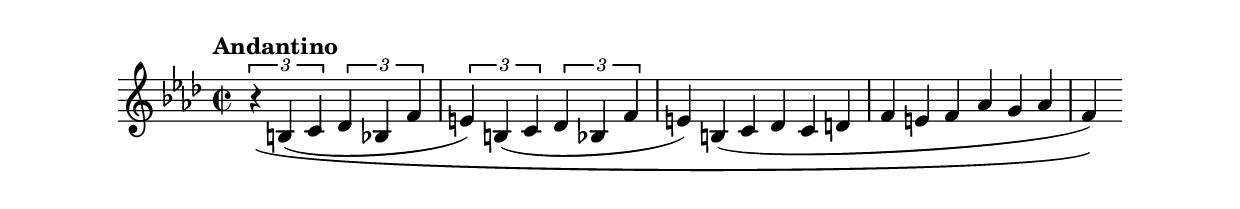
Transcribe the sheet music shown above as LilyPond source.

\version "2.15.30"
\include "indice.ily"
\new Staff  \relative f {
  \time 2/2
  \key f \minor
  \clef treble
  \tempo "Andantino"
\times 2/3 { r\( b ( c }
\times 2/3 { des bes f' }
\times 2/3 { e) b( c }
\times 2/3 { des bes f' }
\override TupletBracket #'stencil = ##f
\override TupletNumber #'stencil = ##f
\times 2/3 { e) b( c }
\times 2/3 { des c d }
\times 2/3 { f e f }
\times 2/3 { aes g aes }
f\) )
}